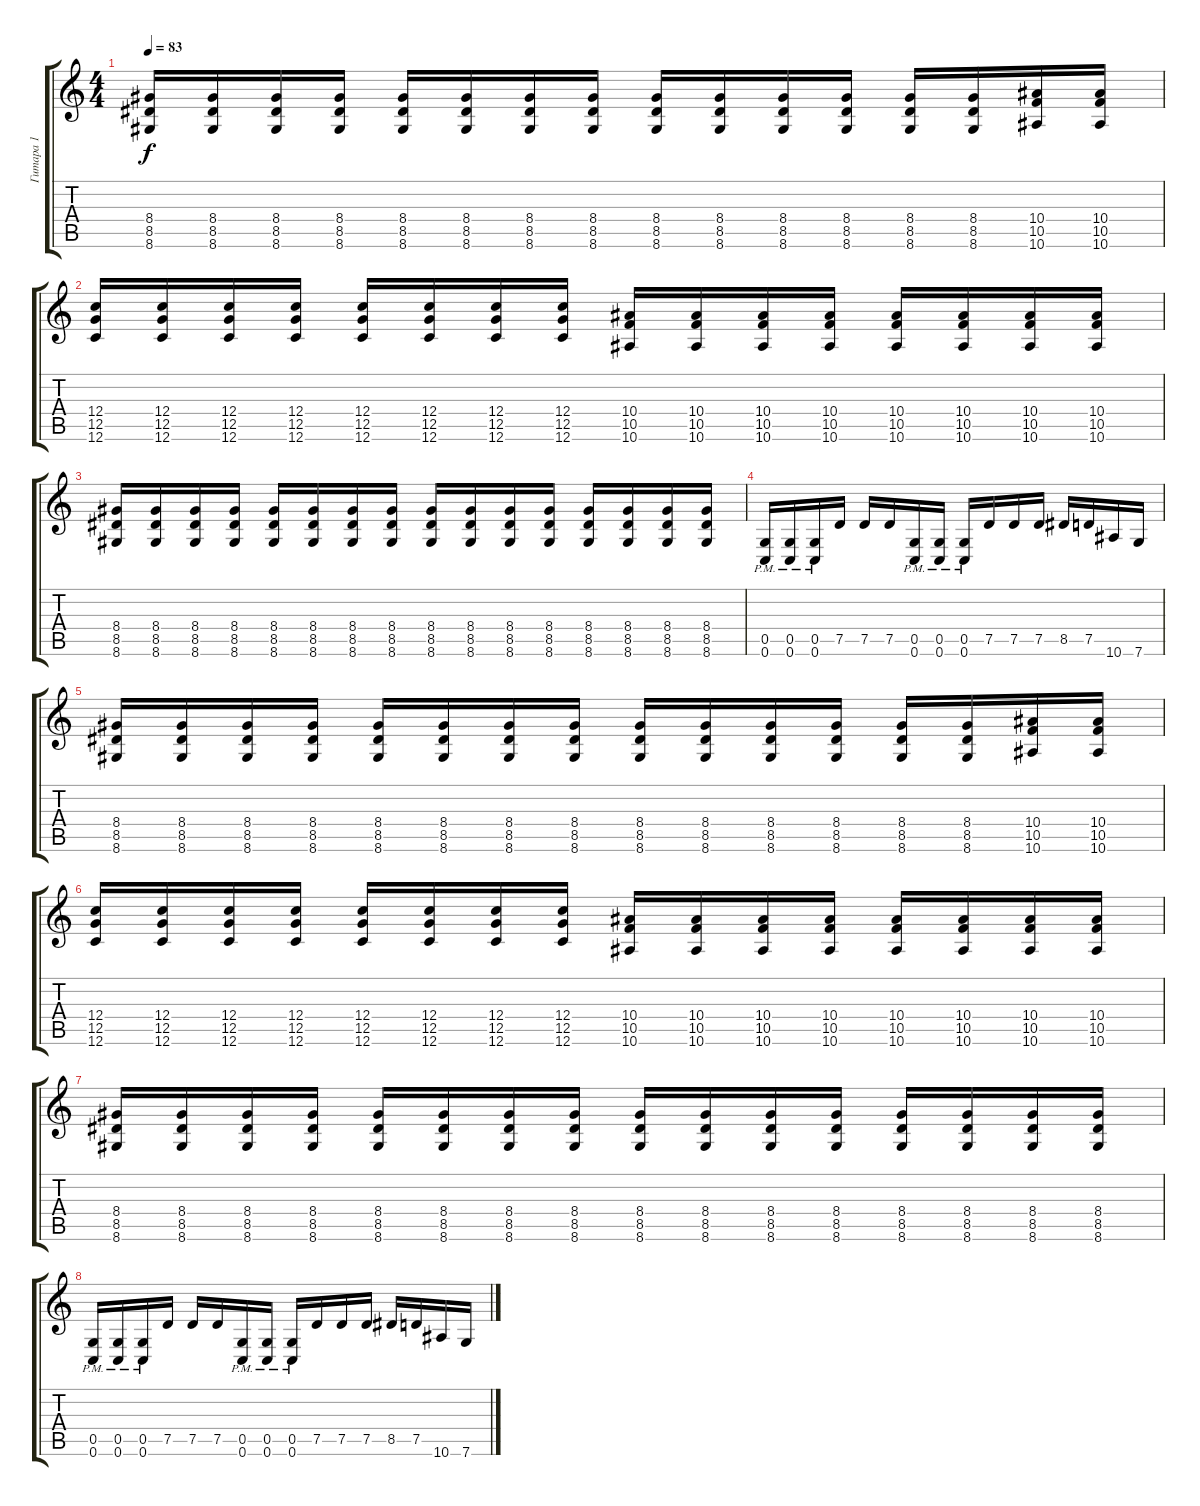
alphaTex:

\track ("Гитара 1" "Гитара 1") {instrument distortionguitar}
\staff {score tabs}
\tuning (D4 A3 F3 C3 G2 C2) {hide}
\ts (4 4)
\tempo 83
\clef g2
\ks c
(8.4 8.5 8.6).16{dy f} (8.4 8.5 8.6).16 (8.4 8.5 8.6).16 (8.4 8.5 8.6).16 (8.4 8.5 8.6).16 (8.4 8.5 8.6).16 (8.4 8.5 8.6).16 (8.4 8.5 8.6).16 (8.4 8.5 8.6).16 (8.4 8.5 8.6).16 (8.4 8.5 8.6).16 (8.4 8.5 8.6).16 (8.4 8.5 8.6).16 (8.4 8.5 8.6).16 (10.4 10.5 10.6).16 (10.4 10.5 10.6).16 |
(12.4 12.5 12.6).16 (12.4 12.5 12.6).16 (12.4 12.5 12.6).16 (12.4 12.5 12.6).16 (12.4 12.5 12.6).16 (12.4 12.5 12.6).16 (12.4 12.5 12.6).16 (12.4 12.5 12.6).16 (10.4 10.5 10.6).16 (10.4 10.5 10.6).16 (10.4 10.5 10.6).16 (10.4 10.5 10.6).16 (10.4 10.5 10.6).16 (10.4 10.5 10.6).16 (10.4 10.5 10.6).16 (10.4 10.5 10.6).16 |
(8.4 8.5 8.6).16 (8.4 8.5 8.6).16 (8.4 8.5 8.6).16 (8.4 8.5 8.6).16 (8.4 8.5 8.6).16 (8.4 8.5 8.6).16 (8.4 8.5 8.6).16 (8.4 8.5 8.6).16 (8.4 8.5 8.6).16 (8.4 8.5 8.6).16 (8.4 8.5 8.6).16 (8.4 8.5 8.6).16 (8.4 8.5 8.6).16 (8.4 8.5 8.6).16 (8.4 8.5 8.6).16 (8.4 8.5 8.6).16 |
(0.5{pm} 0.6{pm}).16 (0.5{pm} 0.6{pm}).16 (0.5{pm} 0.6{pm}).16 7.5.16 7.5.16 7.5.16 (0.5{pm} 0.6{pm}).16 (0.5{pm} 0.6{pm}).16 (0.5{pm} 0.6{pm}).16 7.5.16 7.5.16 7.5.16 8.5.16 7.5.16 10.6.16 7.6.16 |
(8.4 8.5 8.6).16 (8.4 8.5 8.6).16 (8.4 8.5 8.6).16 (8.4 8.5 8.6).16 (8.4 8.5 8.6).16 (8.4 8.5 8.6).16 (8.4 8.5 8.6).16 (8.4 8.5 8.6).16 (8.4 8.5 8.6).16 (8.4 8.5 8.6).16 (8.4 8.5 8.6).16 (8.4 8.5 8.6).16 (8.4 8.5 8.6).16 (8.4 8.5 8.6).16 (10.4 10.5 10.6).16 (10.4 10.5 10.6).16 |
(12.4 12.5 12.6).16 (12.4 12.5 12.6).16 (12.4 12.5 12.6).16 (12.4 12.5 12.6).16 (12.4 12.5 12.6).16 (12.4 12.5 12.6).16 (12.4 12.5 12.6).16 (12.4 12.5 12.6).16 (10.4 10.5 10.6).16 (10.4 10.5 10.6).16 (10.4 10.5 10.6).16 (10.4 10.5 10.6).16 (10.4 10.5 10.6).16 (10.4 10.5 10.6).16 (10.4 10.5 10.6).16 (10.4 10.5 10.6).16 |
(8.4 8.5 8.6).16 (8.4 8.5 8.6).16 (8.4 8.5 8.6).16 (8.4 8.5 8.6).16 (8.4 8.5 8.6).16 (8.4 8.5 8.6).16 (8.4 8.5 8.6).16 (8.4 8.5 8.6).16 (8.4 8.5 8.6).16 (8.4 8.5 8.6).16 (8.4 8.5 8.6).16 (8.4 8.5 8.6).16 (8.4 8.5 8.6).16 (8.4 8.5 8.6).16 (8.4 8.5 8.6).16 (8.4 8.5 8.6).16 |
(0.5{pm} 0.6{pm}).16 (0.5{pm} 0.6{pm}).16 (0.5{pm} 0.6{pm}).16 7.5.16 7.5.16 7.5.16 (0.5{pm} 0.6{pm}).16 (0.5{pm} 0.6{pm}).16 (0.5{pm} 0.6{pm}).16 7.5.16 7.5.16 7.5.16 8.5.16 7.5.16 10.6.16 7.6.16
